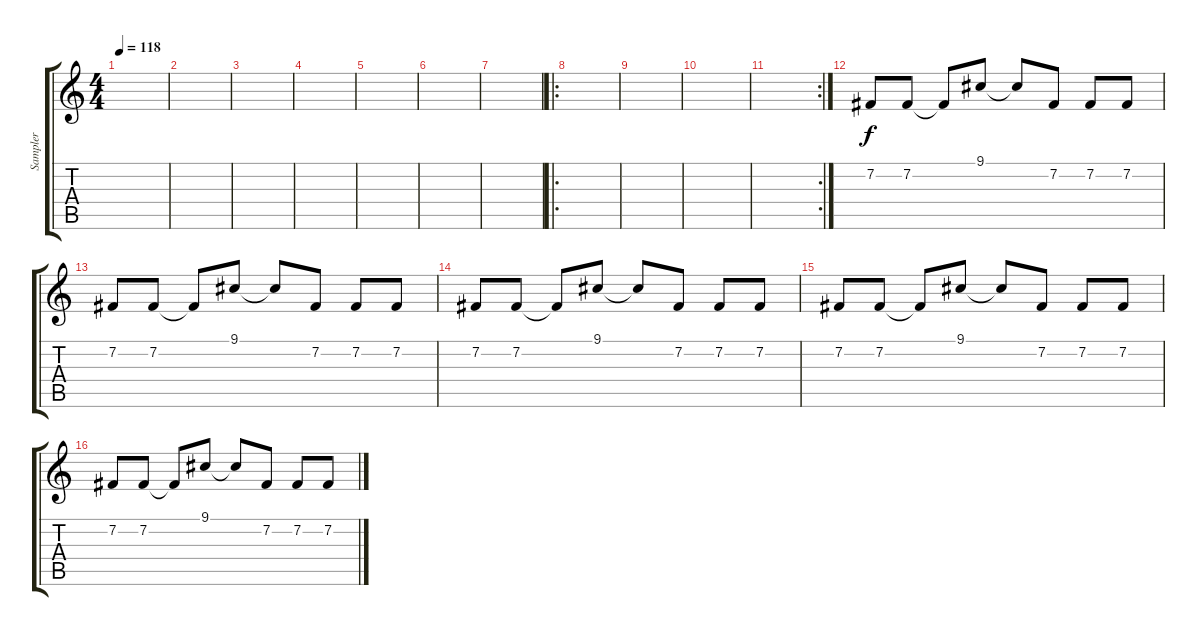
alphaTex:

\track ("Sampler" "Sampler") {instrument stringensemble2}
\staff {score tabs}
\tuning (E4 B3 G3 D3 A2 E2) {hide}
\ts (4 4)
\tempo 118
\clef g2
\ks c
|
|
|
|
|
|
|
\ro
|
|
|
\rc 2
|
7.2.8{volume 8 instrument electricguitarclean} 7.2.8 7.2{t}.8 9.1.8 9.1{t}.8 7.2.8 7.2.8 7.2.8 |
7.2.8 7.2.8 7.2{t}.8 9.1.8 9.1{t}.8 7.2.8 7.2.8 7.2.8 |
7.2.8 7.2.8 7.2{t}.8 9.1.8 9.1{t}.8 7.2.8 7.2.8 7.2.8 |
7.2.8 7.2.8 7.2{t}.8 9.1.8 9.1{t}.8 7.2.8 7.2.8 7.2.8 |
7.2.8{volume 8 instrument electricguitarclean} 7.2.8 7.2{t}.8 9.1.8 9.1{t}.8 7.2.8 7.2.8 7.2.8
